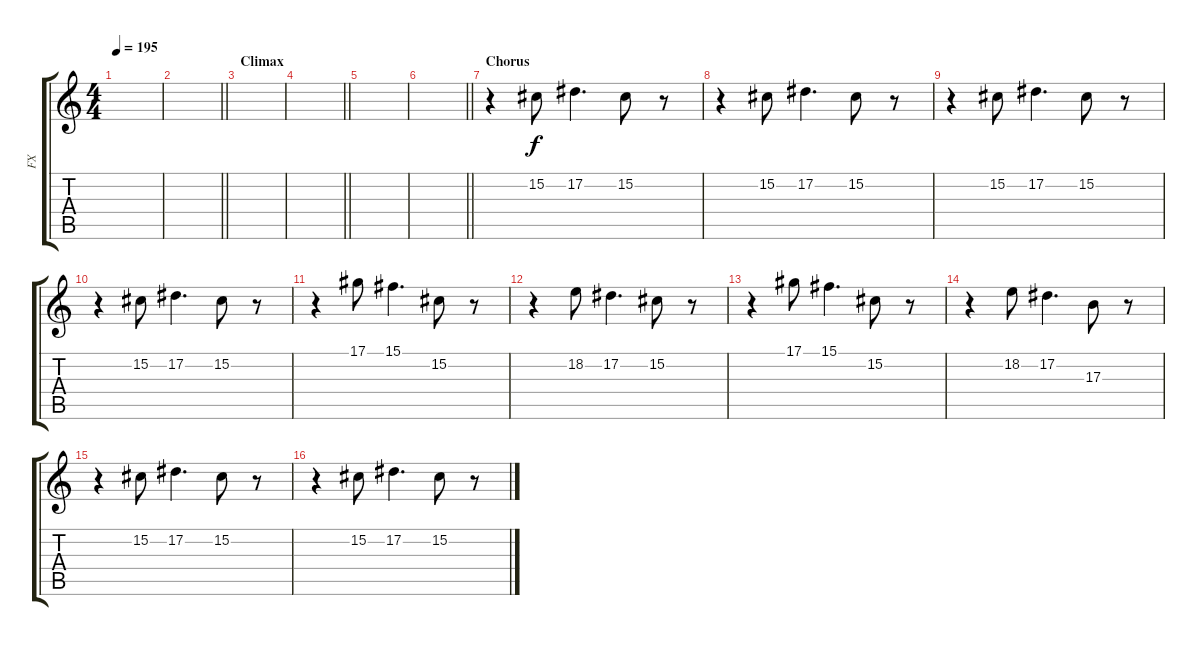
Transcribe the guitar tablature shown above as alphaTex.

\track ("FX" "FX") {instrument fx5brightness}
\staff {score tabs}
\tuning (Eb4 Bb3 Gb3 Db3 Ab2 Eb2) {hide}
\ts (4 4)
\tempo 195
\clef g2
\ks c
|
\barLineRight lightlight
|
\section ("" "Climax")
|
\barLineRight lightlight
|
|
\barLineRight lightlight
|
\section ("" "Chorus")
r.4{volume 9} 15.2.8 17.2.4{d} 15.2.8 r.8 |
r.4 15.2.8 17.2.4{d} 15.2.8 r.8 |
r.4 15.2.8 17.2.4{d} 15.2.8 r.8 |
r.4 15.2.8 17.2.4{d} 15.2.8 r.8 |
r.4 17.1.8 15.1.4{d} 15.2.8 r.8 |
r.4 18.2.8 17.2.4{d} 15.2.8 r.8 |
r.4 17.1.8 15.1.4{d} 15.2.8 r.8 |
r.4 18.2.8 17.2.4{d} 17.3.8 r.8 |
r.4 15.2.8 17.2.4{d} 15.2.8 r.8 |
r.4 15.2.8 17.2.4{d} 15.2.8 r.8
